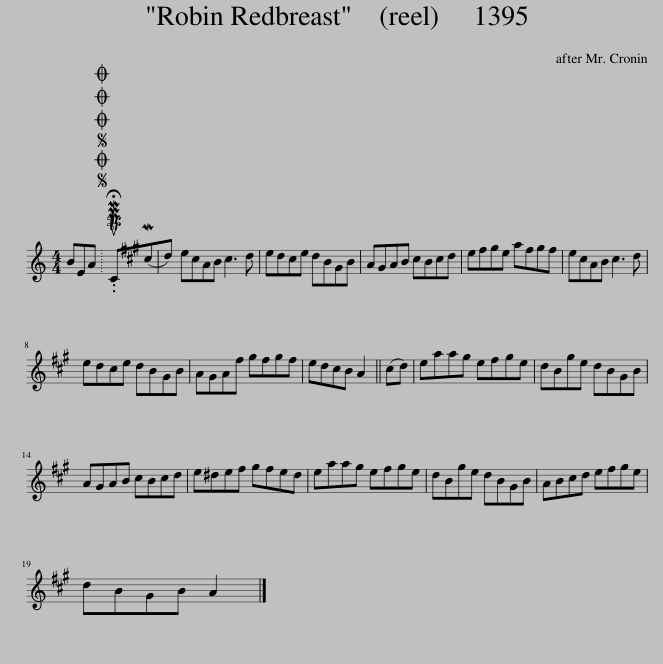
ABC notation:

X:1
L:1/8
M:4/4
I:linebreak $
K:C
V:1 treble
V:1
 BEA |SOSOOO .!fermata!PMTuC(M^cd) | e^cAB c3 d | ed^ce dB^GB | A^GAB ^cBcd | %5
 e^f^ge afgf | e^cAB c3 d |$ ed^ce dB^GB | A^GA^f ^gfgf | ed^cB A2 || %10
 (^cd) | eaa^g e^fge | dB^ge dB^GB |$ A^GAB ^cBcd | e^de^f ^gfed | %15
 eaa^g e^fge | dB^ge dB^GB | AB^cd e^f^ge |$ dB^GB A2 |] %19
